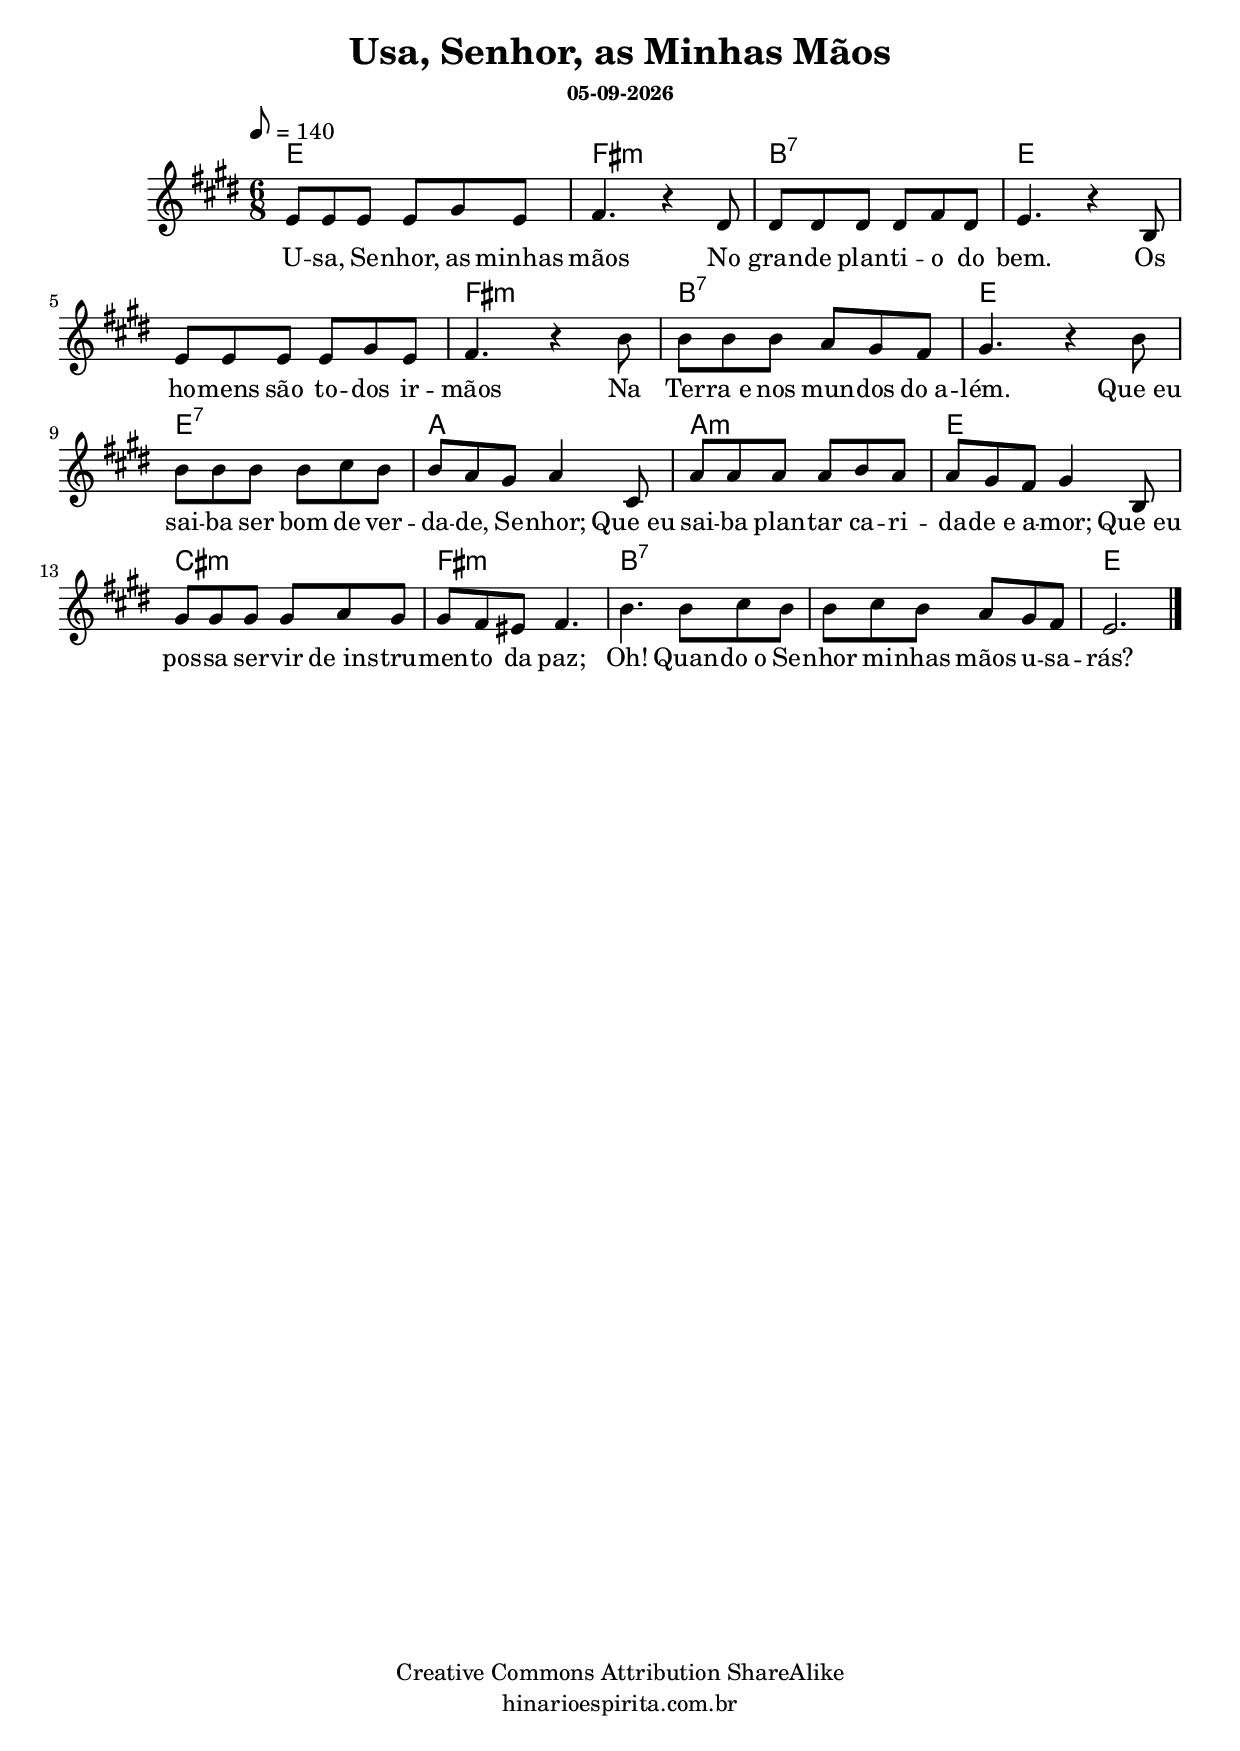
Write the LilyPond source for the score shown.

\version "2.16.0"
\pointAndClickOff

\header {
  title = "Usa, Senhor, as Minhas Mãos"
  subsubtitle = #(strftime "%d-%m-%Y" (localtime (current-time)))
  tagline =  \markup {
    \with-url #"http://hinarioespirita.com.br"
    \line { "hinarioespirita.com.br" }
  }
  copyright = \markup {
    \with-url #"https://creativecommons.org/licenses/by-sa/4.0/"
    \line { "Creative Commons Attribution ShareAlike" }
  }
}

melodia = \relative c' {
  \key e \major
  \time 6/8
  \tempo 8 = 140
  \clef treble

  % 1
  e8 e e e gis e | fis4. r4 dis8 | dis dis dis dis fis dis | e4. r4 b8 |
  e8 e e e gis e | fis4. r4 b8 | b b b a gis fis | gis4. r4 b8 |
  b b b b cis b | b a gis a4 cis,8 | a'8 a a a b a | a gis fis gis4 b,8 |
  gis'8 gis gis gis a gis | gis fis eis fis4. | b4. b8 cis b 
  b cis b a gis fis | e2. \bar "|."
}

letra = \lyricmode {
  U -- sa, Se -- nhor, as minhas mãos  
  No gran -- de plan -- ti -- o do bem.  
  Os ho -- mens são to -- dos ir -- mãos  
  Na Ter -- ra_e nos mun -- dos do_a -- lém.  
    
  Que_eu sai -- ba ser bom de ver -- da -- de, Se -- nhor;  
  Que_eu sai -- ba plan -- tar ca -- ri -- da -- de_e a -- mor;  
  Que_eu pos -- sa ser -- vir de_ins -- tru -- men -- to da paz;  
  Oh! Quan -- do_o Se -- nhor mi -- nhas mãos u -- sa -- rás?  
}

harmonia = \chordmode {
  e2. fis:m b:7 \repeat percent 2 {e} fis:m b:7
  e e:7 a a:m e cis:m fis:m \repeat percent 2 {b:7}
  e
}

\score {
  <<
    \new ChordNames { \harmonia }
    \new Staff <<
      \new Voice = "melodia" { \melodia }
      \lyricsto "melodia" \new Lyrics \letra
      \set Staff.midiInstrument = #"acoustic grand"
    >>
  >>
  \layout {}
  \midi {}
}
